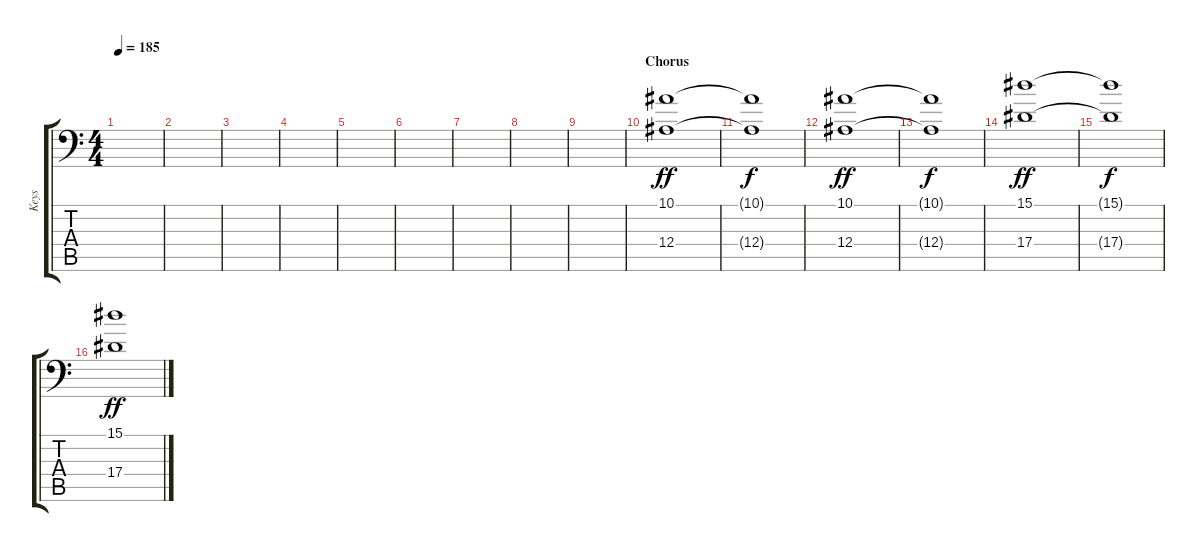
\track ("Keys" "Keys") {instrument synthstrings1}
\staff {score tabs}
\tuning (C4 G3 Eb3 Bb2 F2 Bb1) {hide}
\ts (4 4)
\tempo 185
\clef f4
\ks c
|
|
|
|
|
|
|
|
|
\section ("" "Chorus")
(10.1 12.4).1{dy ff} |
(10.1{t} 12.4{t}).1{dy f} |
(10.1 12.4).1{dy ff} |
(10.1{t} 12.4{t}).1{dy f} |
(15.1 17.4).1{dy ff} |
(15.1{t} 17.4{t}).1{dy f} |
(15.1 17.4).1{dy ff}
